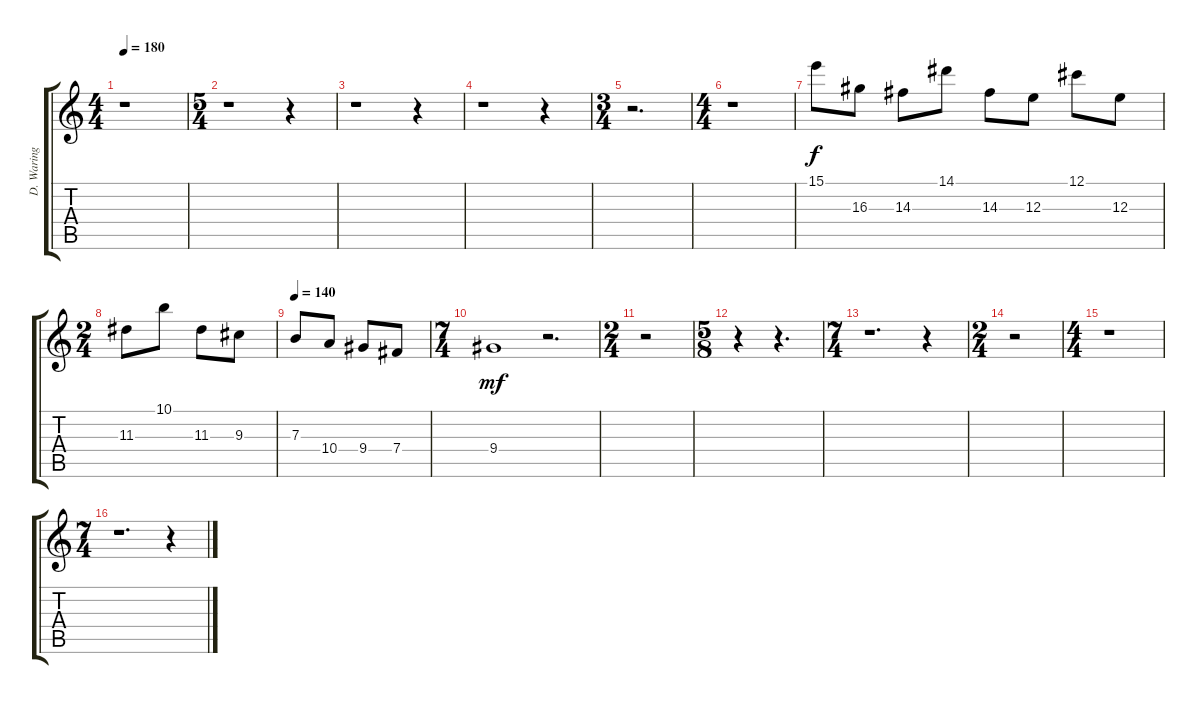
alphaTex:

\track ("D. Waring Lead Gtr." "D. Waring ") {instrument distortionguitar}
\staff {score tabs}
\tuning (Db4 Ab3 E3 B2 Gb2 Db2) {hide}
\ts (4 4)
\tempo 180
\clef g2
\ks c
r.1{dy mf} |
\ts (5 4)
r.1 r.4 |
r.1 r.4 |
r.1 r.4 |
\ts (3 4)
r.2{d} |
\ts (4 4)
r.1{volume 13 balance 8 instrument distortionguitar} |
15.1.8{dy f} 16.3.8 14.3.8 14.1.8 14.3.8 12.3.8 12.1.8 12.3.8 |
\ts (2 4)
11.3.8 10.1.8 11.3.8 9.3.8 |
\tempo 140
7.3.8 10.4.8 9.4.8 7.4.8 |
\ts (7 4)
9.4.1{dy mf volume 0} r.2{d} |
\ts (2 4)
r.2 |
\ts (5 8)
r.4 r.4{d} |
\ts (7 4)
r.1{d} r.4 |
\ts (2 4)
r.2 |
\ts (4 4)
r.1 |
\ts (7 4)
r.1{d} r.4
